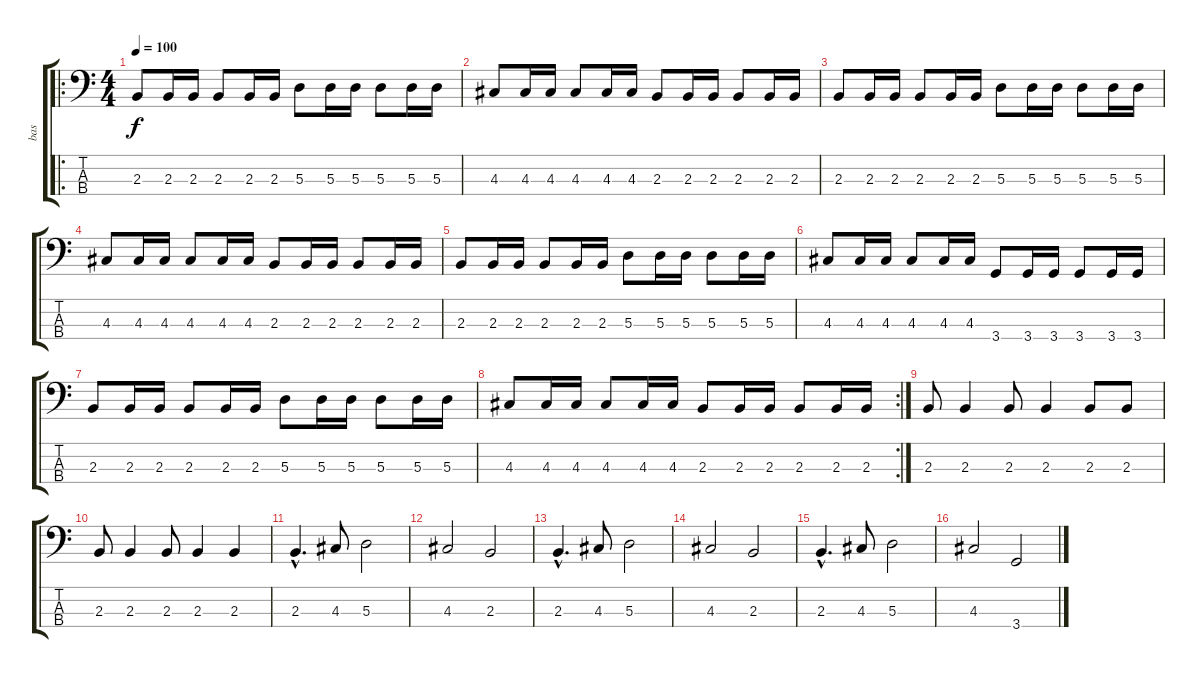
\track ("bas" "bas") {instrument electricbasspick}
\staff {score tabs}
\tuning (G2 D2 A1 E1) {hide}
\ro
\ts (4 4)
\tempo 100
\clef f4
\ks c
2.3.8{dy f} 2.3.16 2.3.16 2.3.8 2.3.16 2.3.16 5.3.8 5.3.16 5.3.16 5.3.8 5.3.16 5.3.16 |
4.3.8 4.3.16 4.3.16 4.3.8 4.3.16 4.3.16 2.3.8 2.3.16 2.3.16 2.3.8 2.3.16 2.3.16 |
2.3.8 2.3.16 2.3.16 2.3.8 2.3.16 2.3.16 5.3.8 5.3.16 5.3.16 5.3.8 5.3.16 5.3.16 |
4.3.8 4.3.16 4.3.16 4.3.8 4.3.16 4.3.16 2.3.8 2.3.16 2.3.16 2.3.8 2.3.16 2.3.16 |
2.3.8 2.3.16 2.3.16 2.3.8 2.3.16 2.3.16 5.3.8 5.3.16 5.3.16 5.3.8 5.3.16 5.3.16 |
4.3.8 4.3.16 4.3.16 4.3.8 4.3.16 4.3.16 3.4.8 3.4.16 3.4.16 3.4.8 3.4.16 3.4.16 |
2.3.8 2.3.16 2.3.16 2.3.8 2.3.16 2.3.16 5.3.8 5.3.16 5.3.16 5.3.8 5.3.16 5.3.16 |
\rc 2
4.3.8 4.3.16 4.3.16 4.3.8 4.3.16 4.3.16 2.3.8 2.3.16 2.3.16 2.3.8 2.3.16 2.3.16 |
2.3.8 2.3.4 2.3.8 2.3.4 2.3.8 2.3.8 |
2.3.8 2.3.4 2.3.8 2.3.4 2.3.4 |
2.3{hac}.4{d} 4.3.8 5.3.2 |
4.3.2 2.3.2 |
2.3{hac}.4{d} 4.3.8 5.3.2 |
4.3.2 2.3.2 |
2.3{hac}.4{d} 4.3.8 5.3.2 |
4.3.2 3.4.2
